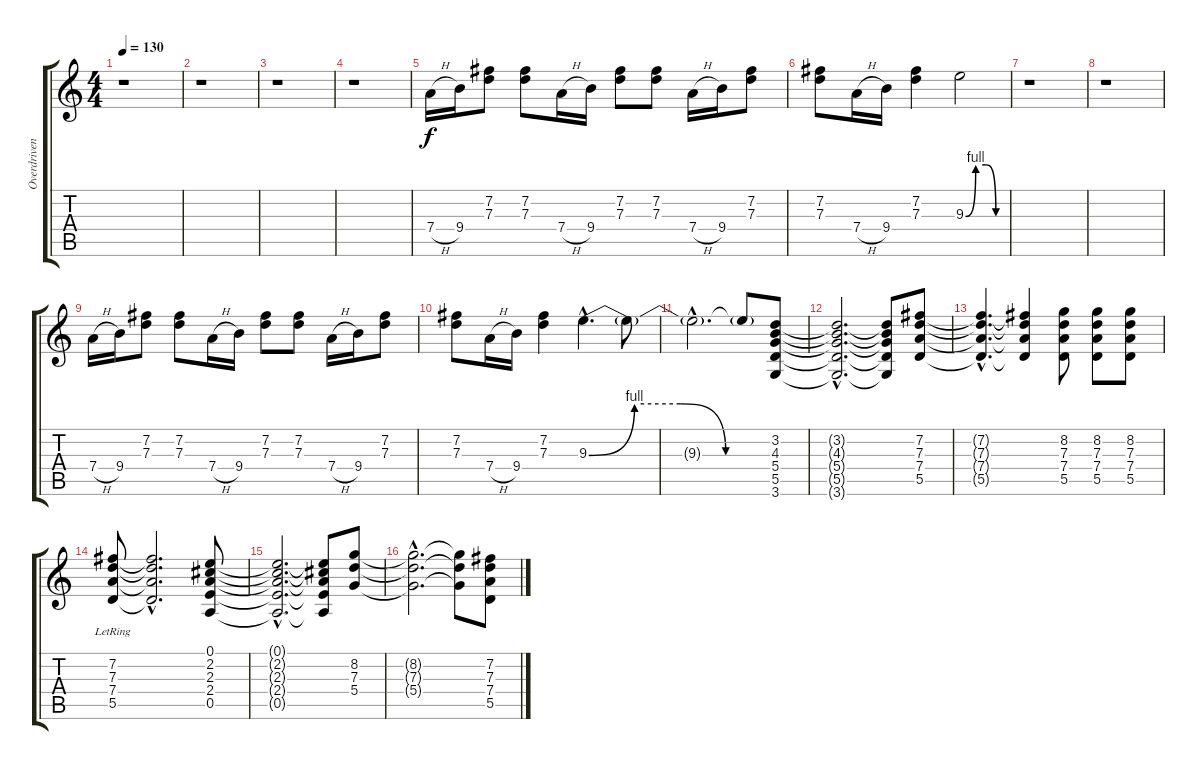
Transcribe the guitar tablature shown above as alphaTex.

\track ("Overdriven Guitar" "Overdriven") {instrument overdrivenguitar}
\staff {score tabs}
\tuning (E4 B3 G3 D3 A2 E2) {hide}
\ts (4 4)
\tempo 130
\clef g2
\ks c
r.1{dy f} |
r.1 |
r.1 |
r.1 |
7.4{h}.16{volume 13} 9.4.16 (7.2 7.3).8 (7.2 7.3).8 7.4{h}.16 9.4.16 (7.2 7.3).8 (7.2 7.3).8 7.4{h}.16 9.4.16 (7.2 7.3).8 |
(7.2 7.3).8 7.4{h}.16 9.4.16 (7.2 7.3).4 9.3{be (custom 0 0 15 4 30 4 45 0 60 0)}.2 |
r.1 |
r.1 |
7.4{h}.16{volume 6} 9.4.16 (7.2 7.3).8 (7.2 7.3).8 7.4{h}.16 9.4.16 (7.2 7.3).8 (7.2 7.3).8 7.4{h}.16 9.4.16 (7.2 7.3).8 |
(7.2 7.3).8 7.4{h}.16 9.4.16 (7.2 7.3).4 9.3{be (custom 0 0 15 4 30 4 45 0 60 0) hac}.4{d} 9.3{t}.8 |
9.3{hac t}.2{d} 9.3{t}.8 (3.2 4.3 5.4 5.5 3.6).8 |
(3.2{hac t} 4.3{hac t} 5.4{hac t} 5.5{hac t} 3.6{hac t}).2{d} (3.2{t} 4.3{t} 5.4{t} 5.5{t} 3.6{t}).8 (7.2 7.3 7.4 5.5).8 |
(7.2{hac t} 7.3{hac t} 7.4{hac t} 5.5{hac t}).4{d} (7.2{t} 7.3{t} 7.4{t} 5.5{t}).4 (8.2 7.3 7.4 5.5).8 (8.2 7.3 7.4 5.5).8 (8.2 7.3 7.4 5.5).8 |
(7.2 7.3{lr} 7.4{lr} 5.5{lr}).8 (7.2{hac t} 7.3{hac t} 7.4{hac t} 5.5{hac t}).2{d} (0.1 2.2 2.3 2.4 0.5).8 |
(0.1{hac t} 2.2{hac t} 2.3{hac t} 2.4{hac t} 0.5{hac t}).2{d} (0.1{t} 2.2{t} 2.3{t} 2.4{t} 0.5{t}).8 (8.2 7.3 5.4).8 |
(8.2{hac t} 7.3{hac t} 5.4{hac t}).2{d} (8.2{t} 7.3{t} 5.4{t}).8 (7.2 7.3 7.4 5.5).8
